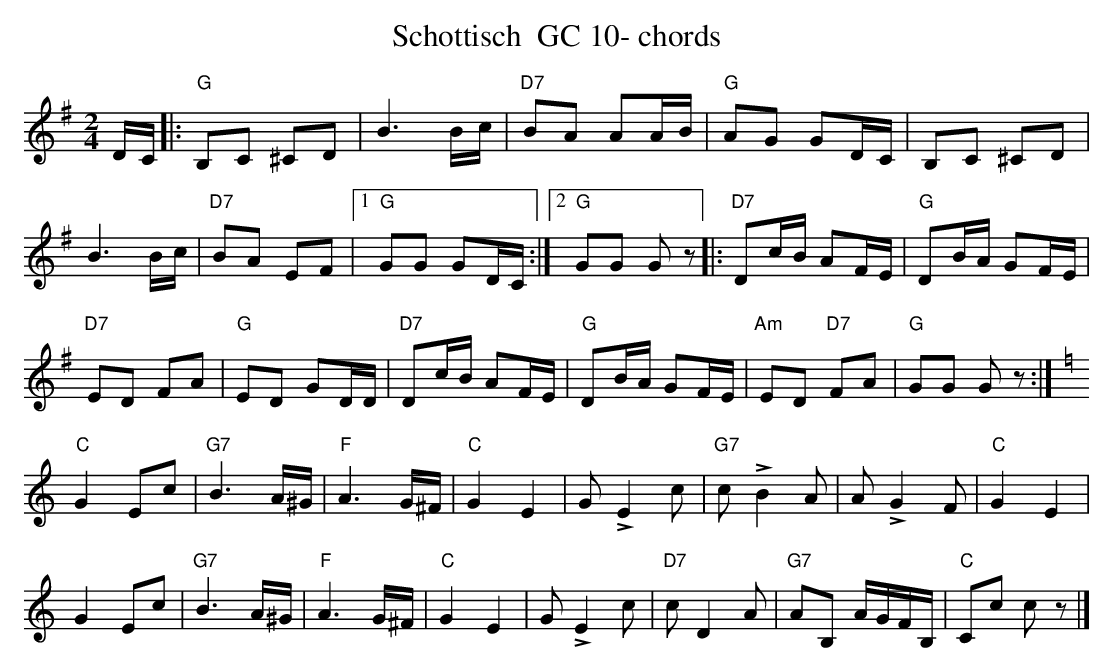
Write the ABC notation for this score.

X:1
T:Schottisch  GC 10- chords
M:2/4
L:1/16
K:Gmaj%%MIDI gchordon
DC |: "G"B,2C2 ^C2D2 | B6Bc | "D7"B2A2 A2AB | "G"A2G2 G2DC | B,2C2 ^C2D2 |
B6Bc | "D7"B2A2 E2F2 |1 "G"G2G2 G2DC :|2 "G"G2G2 G2z2 |: "D7"D2cB A2FE | "G"D2BA G2FE |
"D7"E2D2 F2A2 | "G"E2D2 G2DD | "D7"D2cB A2FE | "G"D2BA G2FE | "Am"E2D2 "D7"F2A2 | "G"G2G2 G2z2 :| [K:Cmaj]
"C"G4E2c2 | "G7"B6A^G | "F"A6G^F | "C"G4E4 | G2!>!E4c2 | "G7"c2!>!B4A2 |A2!>!G4F2 | "C"G4E4 |
G4E2c2 | "G7"B6A^G | "F"A6G^F | "C"G4E4 | G2!>!E4c2 | "D7"c2D4A2 | "G7"A2B,2 AGFB, | "C"C2c2 c2z2 |]
